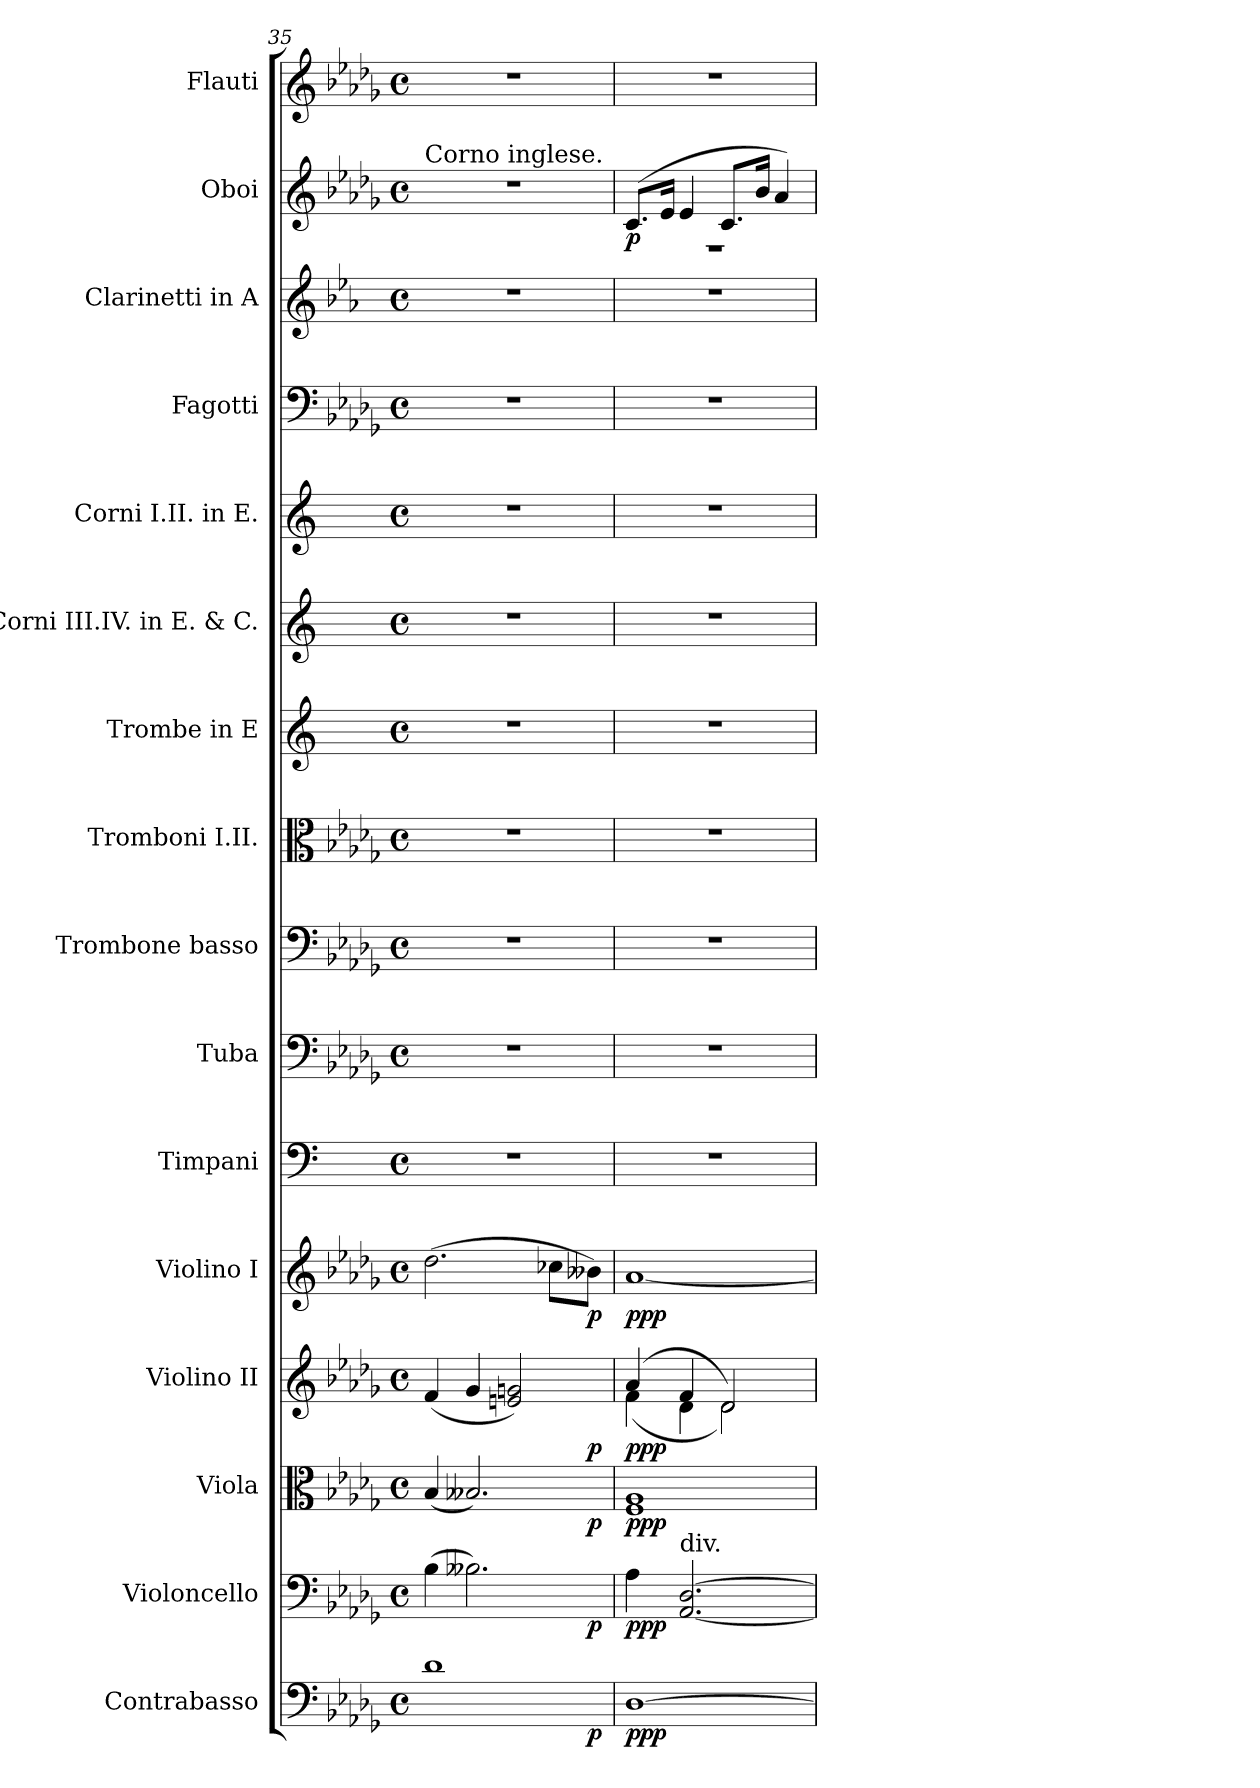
**kern	**dynam	**kern	**dynam	**kern	**dynam	**kern	**dynam	**kern	**dynam	**kern	**kern	**kern	**kern	**kern	**kern	**kern	**kern	**kern	**kern	**dynam	**kern
*part16	*part16	*part15	*part15	*part14	*part14	*part13	*part13	*part12	*part12	*part11	*part10	*part9	*part8	*part7	*part6	*part5	*part4	*part3	*part2	*part2	*part1
*staff16	*staff16	*staff15	*staff15	*staff14	*staff14	*staff13	*staff13	*staff12	*staff12	*staff11	*staff10	*staff9	*staff8	*staff7	*staff6	*staff5	*staff4	*staff3	*staff2	*staff2	*staff1
*I"Contrabasso	*	*I"Violoncello	*	*I"Viola	*	*I"Violino II	*	*I"Violino I	*	*I"Timpani	*I"Tuba	*I"Trombone basso	*I"Tromboni I.II.	*I"Trombe in E	*I"Corni III.IV. in E. &amp; C.	*I"Corni I.II. in E.	*I"Fagotti	*I"Clarinetti in A	*I"Oboi	*	*I"Flauti
*I'Cb.	*	*I'Vc.	*	*I'Vla.	*	*I'Vln. II	*	*I'Vln. I	*	*I'Timp.	*I'Tba.	*I'Trne B.	*I'Trbi.	*I'Trbe	*I'Cor. III.IV.	*I'Cor. I.II	*I'Fg.	*I'Cl.	*I'Ob.	*	*I'Fl.
*clefF4	*	*clefF4	*	*clefC3	*	*clefG2	*	*clefG2	*	*clefF4	*clefF4	*clefF4	*clefC3	*clefG2	*clefG2	*clefG2	*clefF4	*clefG2	*clefG2	*	*clefG2
*ITrd7c12	*	*	*	*	*	*	*	*	*	*	*	*	*	*ITrd-2c-4	*ITrd7c12	*ITrd5c8	*	*ITrd2c3	*	*	*
*k[b-e-a-d-g-]	*	*k[b-e-a-d-g-]	*	*k[b-e-a-d-g-]	*	*k[b-e-a-d-g-]	*	*k[b-e-a-d-g-]	*	*k[]	*k[b-e-a-d-g-]	*k[b-e-a-d-g-]	*k[b-e-a-d-g-]	*k[f#c#g#d#]	*k[]	*k[f#c#g#d#]	*k[b-e-a-d-g-]	*k[]	*k[b-e-a-d-g-]	*	*k[b-e-a-d-g-]
*M4/4	*	*M4/4	*	*M4/4	*	*M4/4	*	*M4/4	*	*M4/4	*M4/4	*M4/4	*M4/4	*M4/4	*M4/4	*M4/4	*M4/4	*M4/4	*M4/4	*	*M4/4
*met(c)	*	*met(c)	*	*met(c)	*	*met(c)	*	*met(c)	*	*met(c)	*met(c)	*met(c)	*met(c)	*met(c)	*met(c)	*met(c)	*met(c)	*met(c)	*met(c)	*	*met(c)
=35	=35	=35	=35	=35	=35	=35	=35	=35	=35	=35	=35	=35	=35	=35	=35	=35	=35	=35	=35	=35	=35
*^	*	*^	*	*^	*	*^	*	*	*	*	*	*	*	*	*	*	*	*	*	*	*
!	!	!	!	!	!	!	!	!	!	!	!	!	!	!	!	!	!	!	!	!	!	!	!LO:TX:a:t=Corno inglese.	!	!
1D-	2.ryy	.	(>4B-\	2.ryy	.	(<4B-/	2.ryy	.	(<4f/	2.ryy	.	(>2.dd-\	.	1r	1r	1r	1r	1r	1r	1r	1r	1r	1r	.	1r
.	.	.	2.B--X\)	.	.	2.B--X/)	.	.	4g-/	.	.	.	.	.	.	.	.	.	.	.	.	.	.	.	.
.	.	.	.	.	.	.	.	.	2en/ 2gn/)	.	.	.	.	.	.	.	.	.	.	.	.	.	.	.	.
.	8ryy	.	.	8ryy	.	.	8ryy	.	.	8ryy	.	8cc-X\L	.	.	.	.	.	.	.	.	.	.	.	.	.
!	!	!LO:DY:b	!	!	!LO:DY:b	!	!	!LO:DY:b	!	!	!LO:DY:b	!	!LO:DY:b	!	!	!	!	!	!	!	!	!	!	!	!
.	8ryy	p	.	8ryy	p	.	8ryy	p	.	8ryy	p	8b--X\J)	p	.	.	.	.	.	.	.	.	.	.	.	.
=36	=36	=36	=36	=36	=36	=36	=36	=36	=36	=36	=36	=36	=36	=36	=36	=36	=36	=36	=36	=36	=36	=36	=36	=36	=36
*	*	*	*	*	*	*	*	*	*	*	*	*	*	*	*	*	*	*	*	*	*	*	*^	*	*
!	!	!LO:DY:b	!	!	!LO:DY:b	!	!	!LO:DY:b	!	!	!LO:DY:b	!	!LO:DY:b	!	!	!	!	!	!	!	!	!	!	!	!LO:DY:b	!
*v	*v	*	*	*	*	*v	*v	*	*	*	*	*	*	*	*	*	*	*	*	*	*	*	*	*	*	*
*	*	*v	*v	*	*	*	*	*	*	*	*	*	*	*	*	*	*	*	*	*	*	*	*	*
[1DD-	ppp	4A-\	ppp	1F 1A-	ppp	(>4a-/	(<4f\	ppp	[1a-	ppp	1r	1r	1r	1r	1r	1r	1r	1r	1r	(>8.c/L	1r	p	1r
.	.	.	.	.	.	.	.	.	.	.	.	.	.	.	.	.	.	.	.	16e-/Jk	.	.	.
!	!	!LO:TX:a:t=div.	!	!	!	!	!	!	!	!	!	!	!	!	!	!	!	!	!	!	!	!	!
.	.	[2.AA-/ [2.D-/	.	.	.	4f/	4d-\	.	.	.	.	.	.	.	.	.	.	.	.	4e-/	.	.	.
.	.	.	.	.	.	2d-/)	2d-\)	.	.	.	.	.	.	.	.	.	.	.	.	8.c/L	.	.	.
.	.	.	.	.	.	.	.	.	.	.	.	.	.	.	.	.	.	.	.	16b-/Jk	.	.	.
.	.	.	.	.	.	.	.	.	.	.	.	.	.	.	.	.	.	.	.	4a-/)	.	.	.
*	*	*	*	*	*	*v	*v	*	*	*	*	*	*	*	*	*	*	*	*	*v	*v	*	*
=	=	=	=	=	=	=	=	=	=	=	=	=	=	=	=	=	=	=	=	=	=
*-	*-	*-	*-	*-	*-	*-	*-	*-	*-	*-	*-	*-	*-	*-	*-	*-	*-	*-	*-	*-	*-
